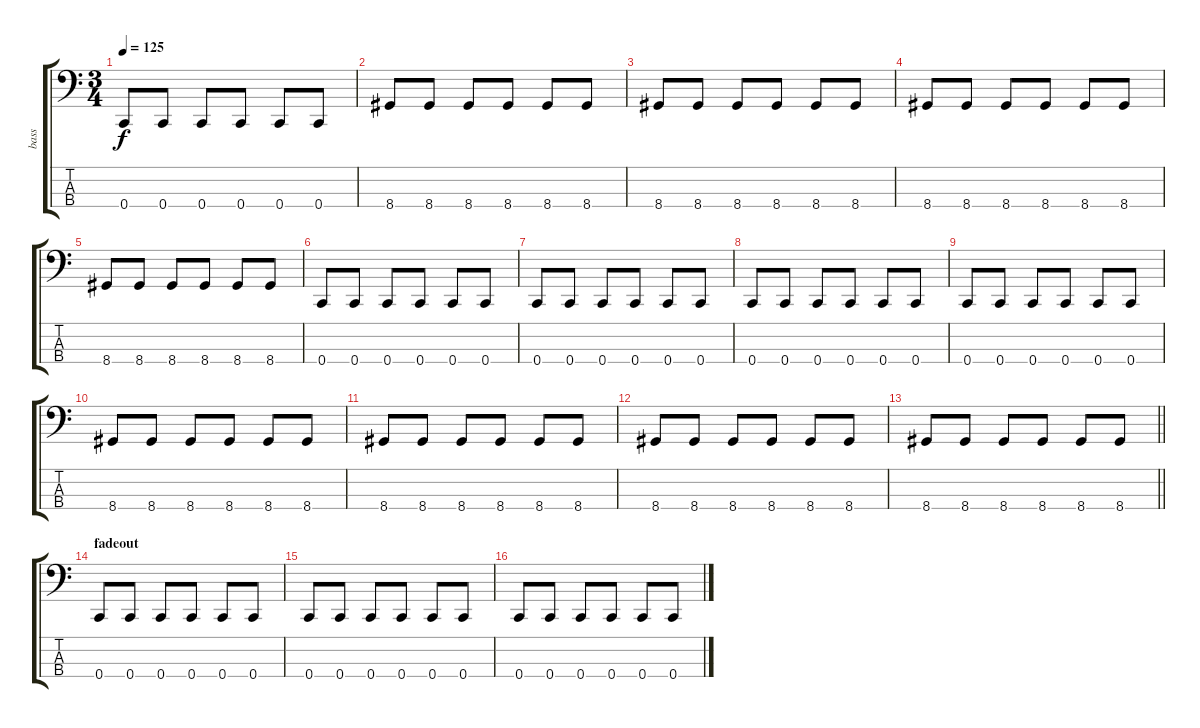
\track ("bass" "bass") {instrument electricbassfinger}
\staff {score tabs}
\tuning (F2 C2 G1 C1) {hide}
\ts (3 4)
\tempo 125
\clef f4
\ks c
0.4.8{dy f} 0.4.8 0.4.8 0.4.8 0.4.8 0.4.8 |
8.4.8 8.4.8 8.4.8 8.4.8 8.4.8 8.4.8 |
8.4.8 8.4.8 8.4.8 8.4.8 8.4.8 8.4.8 |
8.4.8 8.4.8 8.4.8 8.4.8 8.4.8 8.4.8 |
8.4.8 8.4.8 8.4.8 8.4.8 8.4.8 8.4.8 |
0.4.8 0.4.8 0.4.8 0.4.8 0.4.8 0.4.8 |
0.4.8 0.4.8 0.4.8 0.4.8 0.4.8 0.4.8 |
0.4.8 0.4.8 0.4.8 0.4.8 0.4.8 0.4.8 |
0.4.8 0.4.8 0.4.8 0.4.8 0.4.8 0.4.8 |
8.4.8 8.4.8 8.4.8 8.4.8 8.4.8 8.4.8 |
8.4.8 8.4.8 8.4.8 8.4.8 8.4.8 8.4.8 |
8.4.8 8.4.8 8.4.8 8.4.8 8.4.8 8.4.8 |
\barLineRight lightlight
8.4.8 8.4.8 8.4.8 8.4.8 8.4.8 8.4.8 |
\section ("" "fadeout")
0.4.8{volume 9} 0.4.8 0.4.8 0.4.8 0.4.8 0.4.8 |
0.4.8 0.4.8 0.4.8 0.4.8 0.4.8 0.4.8 |
0.4.8 0.4.8 0.4.8 0.4.8 0.4.8 0.4.8
